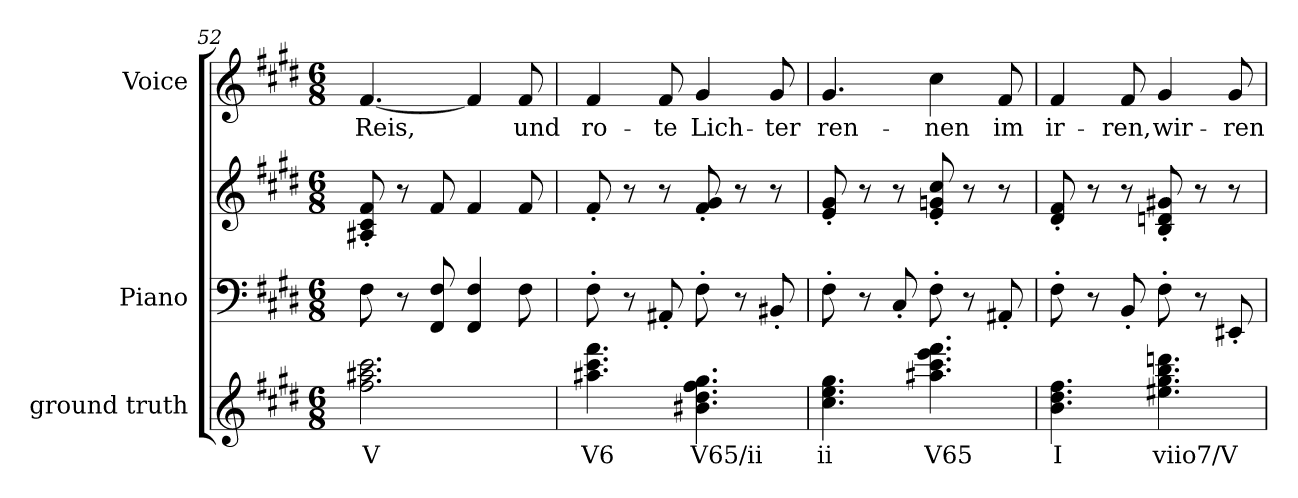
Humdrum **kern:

**kern	**text	**kern	**kern	**kern	**text
*part3	*part3	*part2	*part2	*part1	*part1
*staff4	*staff4	*staff3	*staff2	*staff1	*staff1
*I"ground truth	*	*I"Piano	*	*I"Voice	*
*	*	*I'Pno	*	*	*
*	*	*clefF4	*clefG2	*clefG2	*
*k[f#c#g#d#]	*	*k[f#c#g#d#]	*k[f#c#g#d#]	*k[f#c#g#d#]	*
*M6/8	*	*M6/8	*M6/8	*M6/8	*
=52	=52	=52	=52	=52	=52
!	!	!	!	!	!LO:LY:b
2.ff# 2.aa#X 2.ccc#	V	8F#\	8A#X/' 8c#/' 8f#/'	[4.f#/	Reis,
.	.	8r	8r	.	.
.	.	8FF#/ 8F#/	8f#/	.	.
.	.	4FF#/ 4F#/	4f#/	4f#/]	.
!	!	!	!	!	!LO:LY:b
.	.	8F#\	8f#/	8f#/	und
=53	=53	=53	=53	=53	=53
!	!	!	!	!	!LO:LY:b
4.aa#X 4.ccc# 4.fff#	V6	8F#'\	8f#'/	4f#/	ro-
.	.	8r	8r	.	.
!	!	!	!	!	!LO:LY:b
.	.	8AA#X'/	8r	8f#/	-te
!	!	!	!	!	!LO:LY:b
4.b#X 4.dd# 4.ff# 4.gg#	V65/ii	8F#'\	8f#/' 8g#/'	4g#/	Lich-
.	.	8r	8r	.	.
!	!	!	!	!	!LO:LY:b
.	.	8BB#X'/	8r	8g#/	-ter
=54	=54	=54	=54	=54	=54
!	!	!	!	!	!LO:LY:b
4.cc# 4.ee 4.gg#	ii	8F#'\	8e/' 8g#/'	4.g#/	ren-
.	.	8r	8r	.	.
.	.	8C#'/	8r	.	.
!	!	!	!	!	!LO:LY:b
4.aa#X 4.ccc# 4.eee 4.fff#	V65	8F#'\	8e/' 8gn/' 8cc#/'	4cc#\	-nen
.	.	8r	8r	.	.
!	!	!	!	!	!LO:LY:b
.	.	8AA#X'/	8r	8f#/	im
=55	=55	=55	=55	=55	=55
!	!	!	!	!	!LO:LY:b
4.b 4.dd# 4.ff#	I	8F#'\	8d#/' 8f#/'	4f#/	ir-
.	.	8r	8r	.	.
!	!	!	!	!	!LO:LY:b
.	.	8BB'/	8r	8f#/	-ren,
!	!	!	!	!	!LO:LY:b
4.ee#X 4.gg# 4.bb 4.dddn	viio7/V	8F#'\	8B/' 8dn/' 8g#X/'	4g#/	wir-
.	.	8r	8r	.	.
!	!	!	!	!	!LO:LY:b
.	.	8EE#X'/	8r	8g#/	-ren
=	=	=	=	=	=
*-	*-	*-	*-	*-	*-
